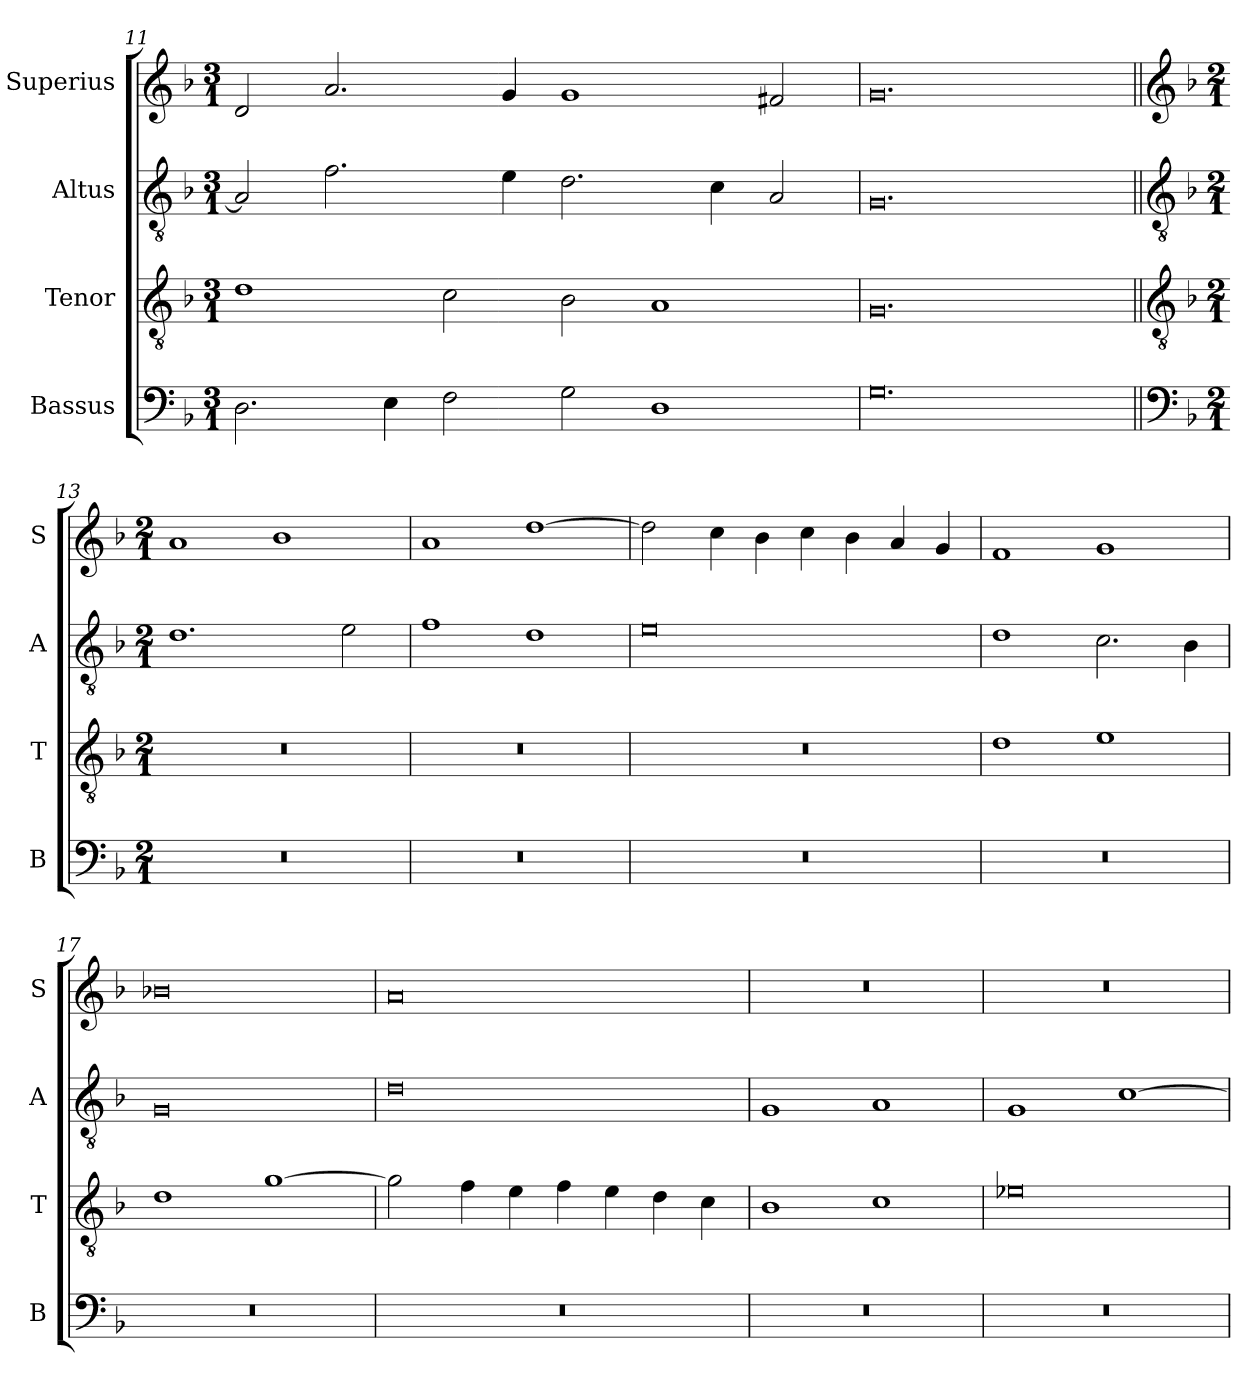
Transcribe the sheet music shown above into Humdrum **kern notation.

**kern	**kern	**kern	**kern
*part4	*part3	*part2	*part1
*staff4	*staff3	*staff2	*staff1
*I"Bassus	*I"Tenor	*I"Altus	*I"Superius
*I'B	*I'T	*I'A	*I'S
*clefF4	*clefGv2	*clefGv2	*clefG2
*k[b-]	*k[b-]	*k[b-]	*k[b-]
*M3/1	*M3/1	*M3/1	*M3/1
=11	=11	=11	=11
2.D\	1d	2A/]	2d/
.	.	2.f\	2.a/
4E\	.	.	.
2F\	2c\	.	.
.	.	4e\	4g/
2G\	2B-\	2.d\	1g
1D	1A	.	.
.	.	4c\	.
.	.	2A/	2f#X/
=12	=12	=12	=12
0.G	0.G	0.G	0.g
!!LO:LB:g=z
=13||	=13||	=13||	=13||
*clefF4	*clefGv2	*clefGv2	*clefG2
*k[b-]	*k[b-]	*k[b-]	*k[b-]
*M2/1	*M2/1	*M2/1	*M2/1
0r	0r	1.d	1a
.	.	.	1b-
.	.	2e\	.
=14	=14	=14	=14
0r	0r	1f	1a
.	.	1d	[1dd
=15	=15	=15	=15
0r	0r	0e	2dd\]
.	.	.	4cc\
.	.	.	4b-\
.	.	.	4cc\
.	.	.	4b-\
.	.	.	4a/
.	.	.	4g/
=16	=16	=16	=16
0r	1d	1d	1f
.	1e	2.c\	1g
.	.	4B-\	.
=17	=17	=17	=17
0r	1d	0G	0b-X
.	[1g	.	.
=18	=18	=18	=18
0r	2g\]	0d	0a
.	4f\	.	.
.	4e\	.	.
.	4f\	.	.
.	4e\	.	.
.	4d\	.	.
.	4c\	.	.
=19	=19	=19	=19
0r	1B-	1G	0r
.	1c	1A	.
=20	=20	=20	=20
0r	0e-X	1G	0r
.	.	[1c	.
=	=	=	=
*-	*-	*-	*-
